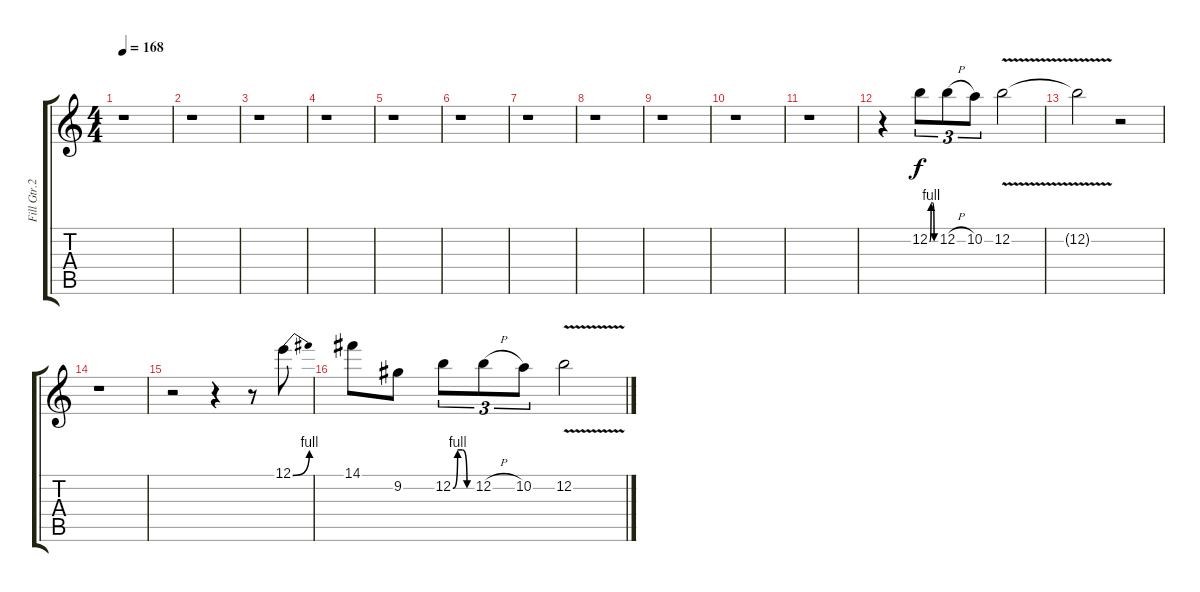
\track ("Fill Gtr.2" "Fill Gtr.2") {instrument overdrivenguitar}
\staff {score tabs}
\tuning (E4 B3 G3 D3 A2 E2) {hide}
\ts (4 4)
\tempo 168
\clef g2
\ks c
r.1{dy f} |
r.1 |
r.1 |
r.1 |
r.1 |
r.1 |
r.1 |
r.1 |
r.1 |
r.1 |
r.1 |
r.4 12.2{be (custom 0 0 15 4 30 4 45 0 60 0)}.8{tu (3 2)} 12.2{h}.8{tu (3 2)} 10.2.8{tu (3 2)} 12.2{v}.2 |
12.2{t}.2 r.2 |
r.1 |
r.2 r.4 r.8 12.1{be (bend 0 0 60 4)}.8 |
14.1.8 9.2.8 12.2{be (custom 0 0 15 4 30 4 45 0 60 0)}.8{tu (3 2)} 12.2{h}.8{tu (3 2)} 10.2.8{tu (3 2)} 12.2{v}.2
